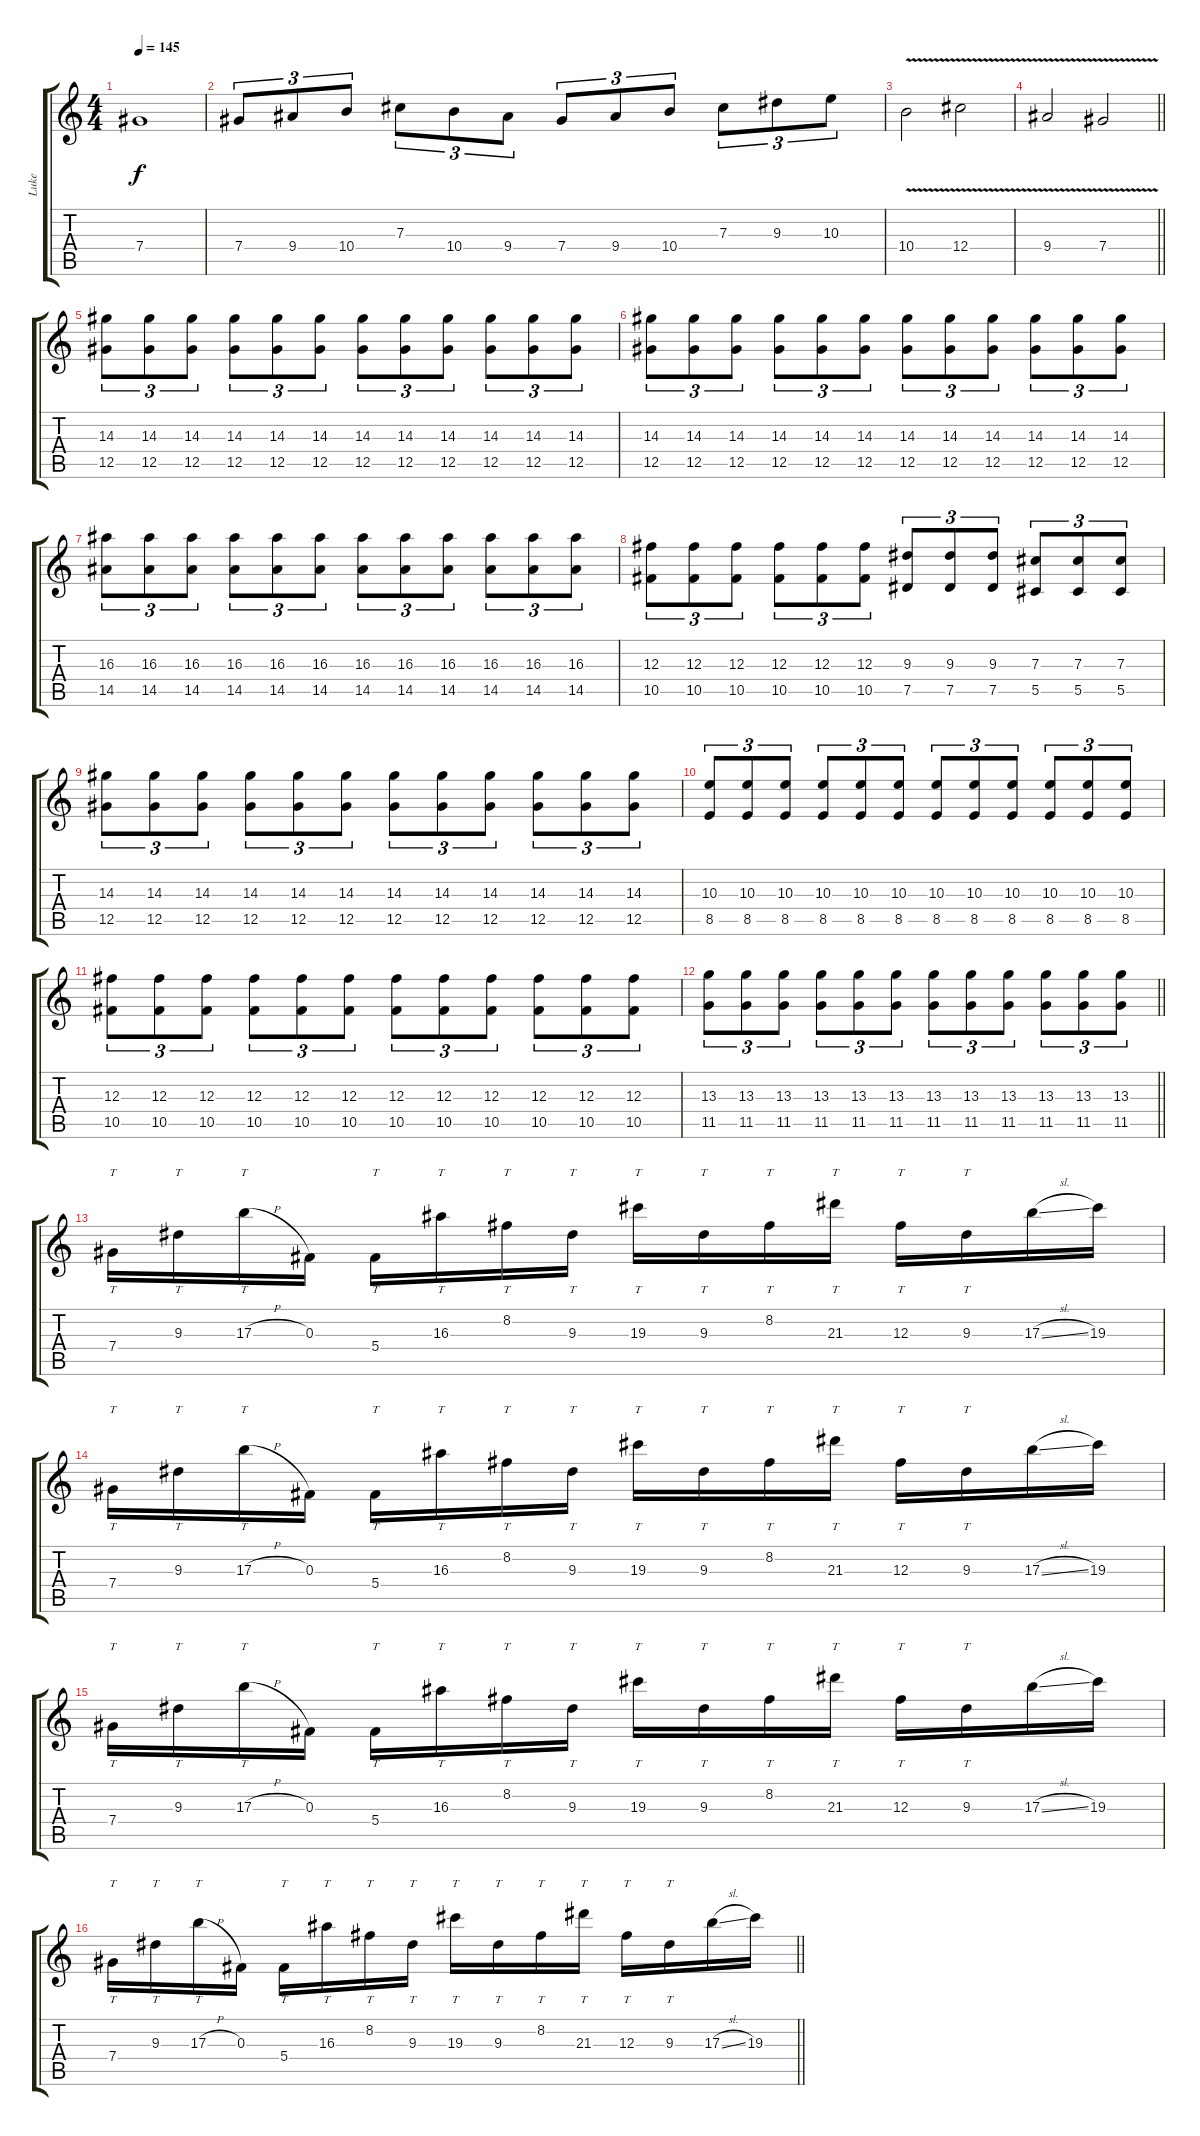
\track ("Luke" "Luke") {instrument overdrivenguitar}
\staff {score tabs}
\tuning (Eb4 Bb3 Gb3 Db3 Ab2 Eb2) {hide}
\ts (4 4)
\tempo 145
\clef g2
\ks c
7.4.1{dy f} |
7.4.8{tu (3 2)} 9.4.8{tu (3 2)} 10.4.8{tu (3 2)} 7.3.8{tu (3 2)} 10.4.8{tu (3 2)} 9.4.8{tu (3 2)} 7.4.8{tu (3 2)} 9.4.8{tu (3 2)} 10.4.8{tu (3 2)} 7.3.8{tu (3 2)} 9.3.8{tu (3 2)} 10.3.8{tu (3 2)} |
10.4{v}.2 12.4{v}.2 |
\barLineRight lightlight
9.4{v}.2 7.4{v}.2 |
(14.3 12.5).8{tu (3 2)} (14.3 12.5).8{tu (3 2)} (14.3 12.5).8{tu (3 2)} (14.3 12.5).8{tu (3 2)} (14.3 12.5).8{tu (3 2)} (14.3 12.5).8{tu (3 2)} (14.3 12.5).8{tu (3 2)} (14.3 12.5).8{tu (3 2)} (14.3 12.5).8{tu (3 2)} (14.3 12.5).8{tu (3 2)} (14.3 12.5).8{tu (3 2)} (14.3 12.5).8{tu (3 2)} |
(14.3 12.5).8{tu (3 2)} (14.3 12.5).8{tu (3 2)} (14.3 12.5).8{tu (3 2)} (14.3 12.5).8{tu (3 2)} (14.3 12.5).8{tu (3 2)} (14.3 12.5).8{tu (3 2)} (14.3 12.5).8{tu (3 2)} (14.3 12.5).8{tu (3 2)} (14.3 12.5).8{tu (3 2)} (14.3 12.5).8{tu (3 2)} (14.3 12.5).8{tu (3 2)} (14.3 12.5).8{tu (3 2)} |
(16.3 14.5).8{tu (3 2)} (16.3 14.5).8{tu (3 2)} (16.3 14.5).8{tu (3 2)} (16.3 14.5).8{tu (3 2)} (16.3 14.5).8{tu (3 2)} (16.3 14.5).8{tu (3 2)} (16.3 14.5).8{tu (3 2)} (16.3 14.5).8{tu (3 2)} (16.3 14.5).8{tu (3 2)} (16.3 14.5).8{tu (3 2)} (16.3 14.5).8{tu (3 2)} (16.3 14.5).8{tu (3 2)} |
(12.3 10.5).8{tu (3 2)} (12.3 10.5).8{tu (3 2)} (12.3 10.5).8{tu (3 2)} (12.3 10.5).8{tu (3 2)} (12.3 10.5).8{tu (3 2)} (12.3 10.5).8{tu (3 2)} (9.3 7.5).8{tu (3 2)} (9.3 7.5).8{tu (3 2)} (9.3 7.5).8{tu (3 2)} (7.3 5.5).8{tu (3 2)} (7.3 5.5).8{tu (3 2)} (7.3 5.5).8{tu (3 2)} |
(14.3 12.5).8{tu (3 2)} (14.3 12.5).8{tu (3 2)} (14.3 12.5).8{tu (3 2)} (14.3 12.5).8{tu (3 2)} (14.3 12.5).8{tu (3 2)} (14.3 12.5).8{tu (3 2)} (14.3 12.5).8{tu (3 2)} (14.3 12.5).8{tu (3 2)} (14.3 12.5).8{tu (3 2)} (14.3 12.5).8{tu (3 2)} (14.3 12.5).8{tu (3 2)} (14.3 12.5).8{tu (3 2)} |
(10.3 8.5).8{tu (3 2)} (10.3 8.5).8{tu (3 2)} (10.3 8.5).8{tu (3 2)} (10.3 8.5).8{tu (3 2)} (10.3 8.5).8{tu (3 2)} (10.3 8.5).8{tu (3 2)} (10.3 8.5).8{tu (3 2)} (10.3 8.5).8{tu (3 2)} (10.3 8.5).8{tu (3 2)} (10.3 8.5).8{tu (3 2)} (10.3 8.5).8{tu (3 2)} (10.3 8.5).8{tu (3 2)} |
(12.3 10.5).8{tu (3 2)} (12.3 10.5).8{tu (3 2)} (12.3 10.5).8{tu (3 2)} (12.3 10.5).8{tu (3 2)} (12.3 10.5).8{tu (3 2)} (12.3 10.5).8{tu (3 2)} (12.3 10.5).8{tu (3 2)} (12.3 10.5).8{tu (3 2)} (12.3 10.5).8{tu (3 2)} (12.3 10.5).8{tu (3 2)} (12.3 10.5).8{tu (3 2)} (12.3 10.5).8{tu (3 2)} |
\barLineRight lightlight
(13.3 11.5).8{tu (3 2)} (13.3 11.5).8{tu (3 2)} (13.3 11.5).8{tu (3 2)} (13.3 11.5).8{tu (3 2)} (13.3 11.5).8{tu (3 2)} (13.3 11.5).8{tu (3 2)} (13.3 11.5).8{tu (3 2)} (13.3 11.5).8{tu (3 2)} (13.3 11.5).8{tu (3 2)} (13.3 11.5).8{tu (3 2)} (13.3 11.5).8{tu (3 2)} (13.3 11.5).8{tu (3 2)} |
7.4.16{tt} 9.3.16{tt} 17.3{h}.16{tt} 0.3.16 5.4.16{tt} 16.3.16{tt} 8.2.16{tt} 9.3.16{tt} 19.3.16{tt} 9.3.16{tt} 8.2.16{tt} 21.3.16{tt} 12.3.16{tt} 9.3.16{tt} 17.3{sl}.16 19.3.16 |
7.4.16{tt} 9.3.16{tt} 17.3{h}.16{tt} 0.3.16 5.4.16{tt} 16.3.16{tt} 8.2.16{tt} 9.3.16{tt} 19.3.16{tt} 9.3.16{tt} 8.2.16{tt} 21.3.16{tt} 12.3.16{tt} 9.3.16{tt} 17.3{sl}.16 19.3.16 |
7.4.16{tt} 9.3.16{tt} 17.3{h}.16{tt} 0.3.16 5.4.16{tt} 16.3.16{tt} 8.2.16{tt} 9.3.16{tt} 19.3.16{tt} 9.3.16{tt} 8.2.16{tt} 21.3.16{tt} 12.3.16{tt} 9.3.16{tt} 17.3{sl}.16 19.3.16 |
\barLineRight lightlight
7.4.16{tt} 9.3.16{tt} 17.3{h}.16{tt} 0.3.16 5.4.16{tt} 16.3.16{tt} 8.2.16{tt} 9.3.16{tt} 19.3.16{tt} 9.3.16{tt} 8.2.16{tt} 21.3.16{tt} 12.3.16{tt} 9.3.16{tt} 17.3{sl}.16 19.3.16
